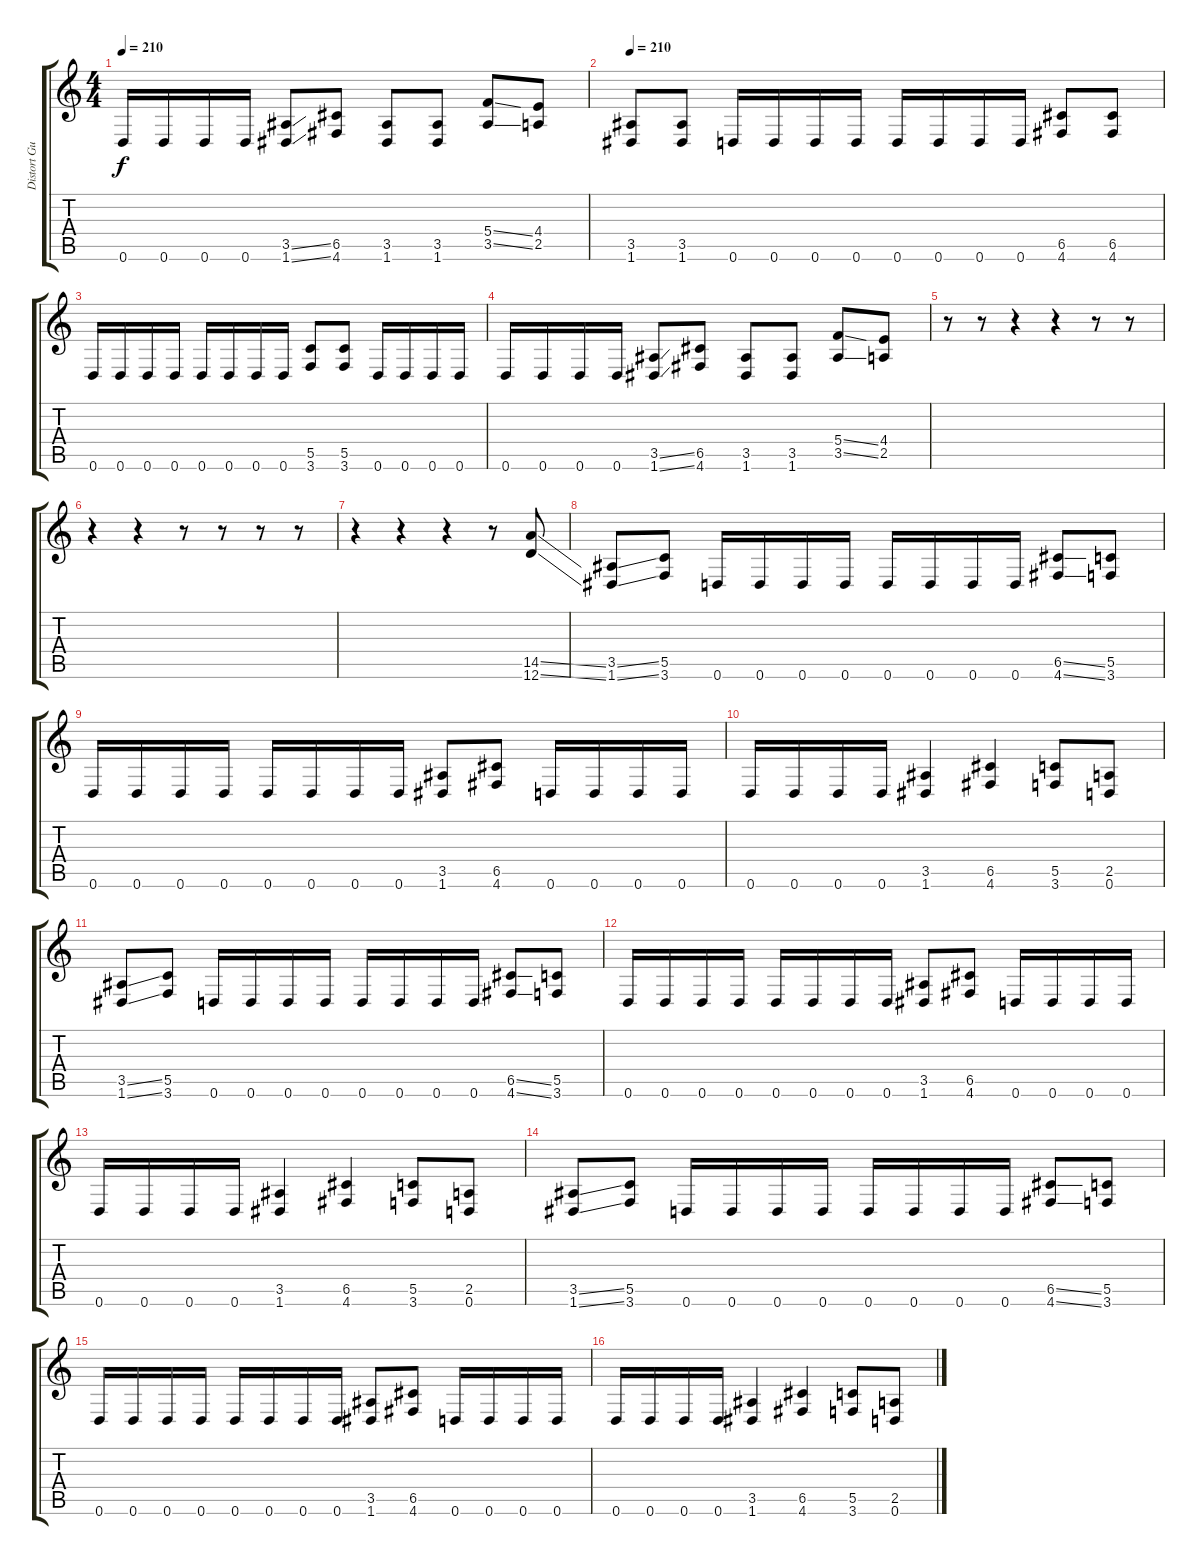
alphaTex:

\track ("Distort Guitar Solo" "Distort Gu") {instrument distortionguitar}
\staff {score tabs}
\tuning (D4 A3 F3 C3 G2 D2) {hide}
\ts (4 4)
\tempo 210
\clef g2
\ks c
0.6.16{dy f} 0.6.16 0.6.16 0.6.16 (3.5{ss} 1.6{ss}).8 (6.5 4.6).8 (3.5 1.6).8 (3.5 1.6).8 (5.4{ss} 3.5{ss}).8 (4.4 2.5).8 |
\tempo 210
(3.5 1.6).8 (3.5 1.6).8 0.6.16 0.6.16 0.6.16 0.6.16 0.6.16 0.6.16 0.6.16 0.6.16 (6.5 4.6).8 (6.5 4.6).8 |
0.6.16 0.6.16 0.6.16 0.6.16 0.6.16 0.6.16 0.6.16 0.6.16 (5.5 3.6).8 (5.5 3.6).8 0.6.16 0.6.16 0.6.16 0.6.16 |
0.6.16 0.6.16 0.6.16 0.6.16 (3.5{ss} 1.6{ss}).8 (6.5 4.6).8 (3.5 1.6).8 (3.5 1.6).8 (5.4{ss} 3.5{ss}).8 (4.4 2.5).8 |
r.8{volume 16} r.8 r.4 r.4 r.8 r.8 |
r.4 r.4 r.8 r.8 r.8 r.8 |
r.4 r.4 r.4 r.8 (14.5{ss} 12.6{ss}).8 |
(3.5{ss} 1.6{ss}).8{volume 16} (5.5 3.6).8 0.6.16 0.6.16 0.6.16 0.6.16 0.6.16 0.6.16 0.6.16 0.6.16 (6.5{ss} 4.6{ss}).8 (5.5 3.6).8 |
0.6.16 0.6.16 0.6.16 0.6.16 0.6.16 0.6.16 0.6.16 0.6.16 (3.5 1.6).8 (6.5 4.6).8 0.6.16 0.6.16 0.6.16 0.6.16 |
0.6.16 0.6.16 0.6.16 0.6.16 (3.5 1.6).4 (6.5 4.6).4 (5.5 3.6).8 (2.5 0.6).8 |
(3.5{ss} 1.6{ss}).8 (5.5 3.6).8 0.6.16 0.6.16 0.6.16 0.6.16 0.6.16 0.6.16 0.6.16 0.6.16 (6.5{ss} 4.6{ss}).8 (5.5 3.6).8 |
0.6.16 0.6.16 0.6.16 0.6.16 0.6.16 0.6.16 0.6.16 0.6.16 (3.5 1.6).8 (6.5 4.6).8 0.6.16 0.6.16 0.6.16 0.6.16 |
0.6.16 0.6.16 0.6.16 0.6.16 (3.5 1.6).4 (6.5 4.6).4 (5.5 3.6).8 (2.5 0.6).8 |
(3.5{ss} 1.6{ss}).8 (5.5 3.6).8 0.6.16 0.6.16 0.6.16 0.6.16 0.6.16 0.6.16 0.6.16 0.6.16 (6.5{ss} 4.6{ss}).8 (5.5 3.6).8 |
0.6.16 0.6.16 0.6.16 0.6.16 0.6.16 0.6.16 0.6.16 0.6.16 (3.5 1.6).8 (6.5 4.6).8 0.6.16 0.6.16 0.6.16 0.6.16 |
0.6.16 0.6.16 0.6.16 0.6.16 (3.5 1.6).4 (6.5 4.6).4 (5.5 3.6).8 (2.5 0.6).8
